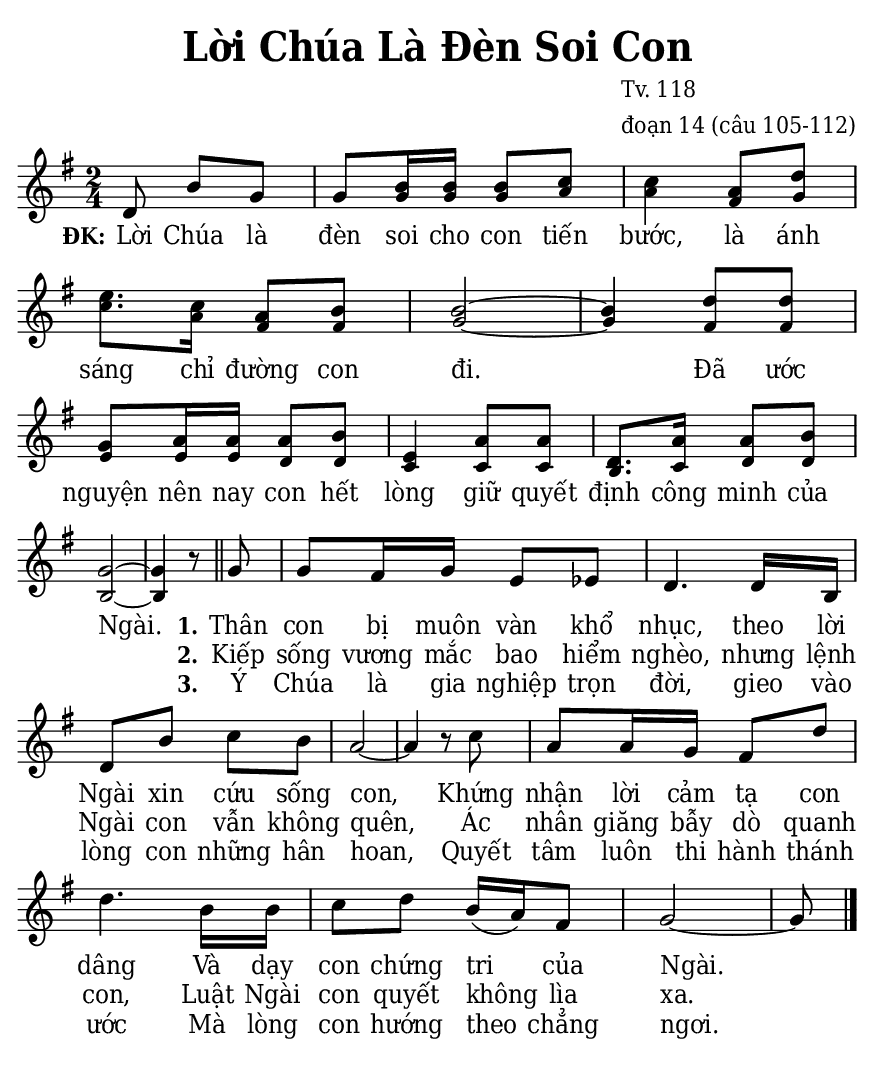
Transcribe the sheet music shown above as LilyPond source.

% Cài đặt chung\
\version "2.22.1"
\include "english.ly"

\header {
  title = \markup { \fontsize #1 "Lời Chúa Là Đèn Soi Con" }
  composer = \markup {
    \column {
      \line { "Tv. 118" }
      \line { "đoạn 14 (câu 105-112)"  }
    }
  }
  %arranger = "Lm. Kim Long"
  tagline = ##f
}

% Nhạc phiên khúc
nhacPhienKhucSop = \relative c' {
  \partial 4. d8 b' g |
  g b16 b b8 c |
  c4 a8 d |
  e8. c16 a8 b |
  b2 ~ 
  b4 d8 d |
  g,8 a16 a a8 b |
  e,4 a8 a |
  d,8. a'16 a8 b |
  g2 ~ |
  g4 r8 \bar "||"
  
  g8 |
  g8 fs16 g e8 ef |
  d4. d16 b |
  d8 b' c b |
  a2 ~ |
  a4 r8 c |
  a a16 g fs8 d' |
  d4. b16 b |
  c8 d b16 (a) fs8 |
  g2 ~ |
  g8 \bar "|."
}

nhacPhienKhucAlto = \relative c' {
  d8 b' g |
  g g16 g g8 a |
  a4 fs8 g |
  c8. a16 fs8 fs |
  g2 ~ |
  g4 fs8 fs |
  e e16 e d8 d |
  c4 c8 c |
  b8. c16 d8 d |
  b2 ~ |
  b4 r8
}

% Lời phiên khúc
loiPhienKhucSop = \lyrics {
  \set stanza = "ĐK:"
  Lời Chúa là đèn soi cho con tiến bước,
  là ánh sáng chỉ đường con đi.
  Đã ước nguyện nên nay con hết lòng
  giữ quyết định công minh của Ngài.
  <<
    {
      \set stanza = "1."
      Thân con bị muôn vàn khổ nhục,
      theo lời Ngài xin cứu sống con,
      Khứng nhận lời cảm tạ con dâng
      Và dạy con chứng tri của Ngài.
    }
    \new Lyrics {
	    \set associatedVoice = "beSop"
	    \set stanza = "2."
	    Kiếp sống vương mắc bao hiểm nghèo,
	    nhưng lệnh Ngài con vẫn không quên,
	    Ác nhân giăng bẫy dò quanh con,
	    Luật Ngài con quyết không lìa xa.
    }
    \new Lyrics {
	    \set associatedVoice = "beSop"
	    \set stanza = "3."
	    Ý Chúa là gia nghiệp trọn đời,
	    gieo vào lòng con những hân hoan,
	    Quyết tâm luôn thi hành thánh ước
	    Mà lòng con hướng theo chẳng ngơi.
    }
  >>
}

% Dàn trang
\paper {
  #(set-paper-size "a5")
  top-margin = 3\mm
  bottom-margin = 3\mm
  left-margin = 3\mm
  right-margin = 3\mm
  indent = #0
  #(define fonts
	 (make-pango-font-tree "Deja Vu Serif Condensed"
	 		       "Deja Vu Serif Condensed"
			       "Deja Vu Serif Condensed"
			       (/ 20 20)))
  print-page-number = ##f
  page-count = #1
}

TongNhip = {
  \key g \major \time 2/4
  \set Timing.beamExceptions = #'()
  \set Timing.baseMoment = #(ly:make-moment 1/4)
}

% Đổi kích thước nốt cho bè phụ
notBePhu =
#(define-music-function (font-size music) (number? ly:music?)
   (for-some-music
     (lambda (m)
       (if (music-is-of-type? m 'rhythmic-event)
           (begin
             (set! (ly:music-property m 'tweaks)
                   (cons `(font-size . ,font-size)
                         (ly:music-property m 'tweaks)))
             #t)
           #f))
     music)
   music)

\score {
  \new ChoirStaff <<
    \new Staff \with {
        \consists "Merge_rests_engraver"
        printPartCombineTexts = ##f
      }
      <<
      \new Voice \TongNhip \partCombine 
        \nhacPhienKhucSop
        \notBePhu -1 { \nhacPhienKhucAlto }
      \new NullVoice = beSop \nhacPhienKhucSop
      \new Lyrics \lyricsto beSop \loiPhienKhucSop
      >>
  >>
  \layout {
    %\override Staff.TimeSignature.transparent = ##t
    \override Lyrics.LyricSpace.minimum-distance = #1
    \override Score.BarNumber.break-visibility = ##(#f #f #f)
    \override Score.SpacingSpanner.uniform-stretching = ##t
  } 
}
